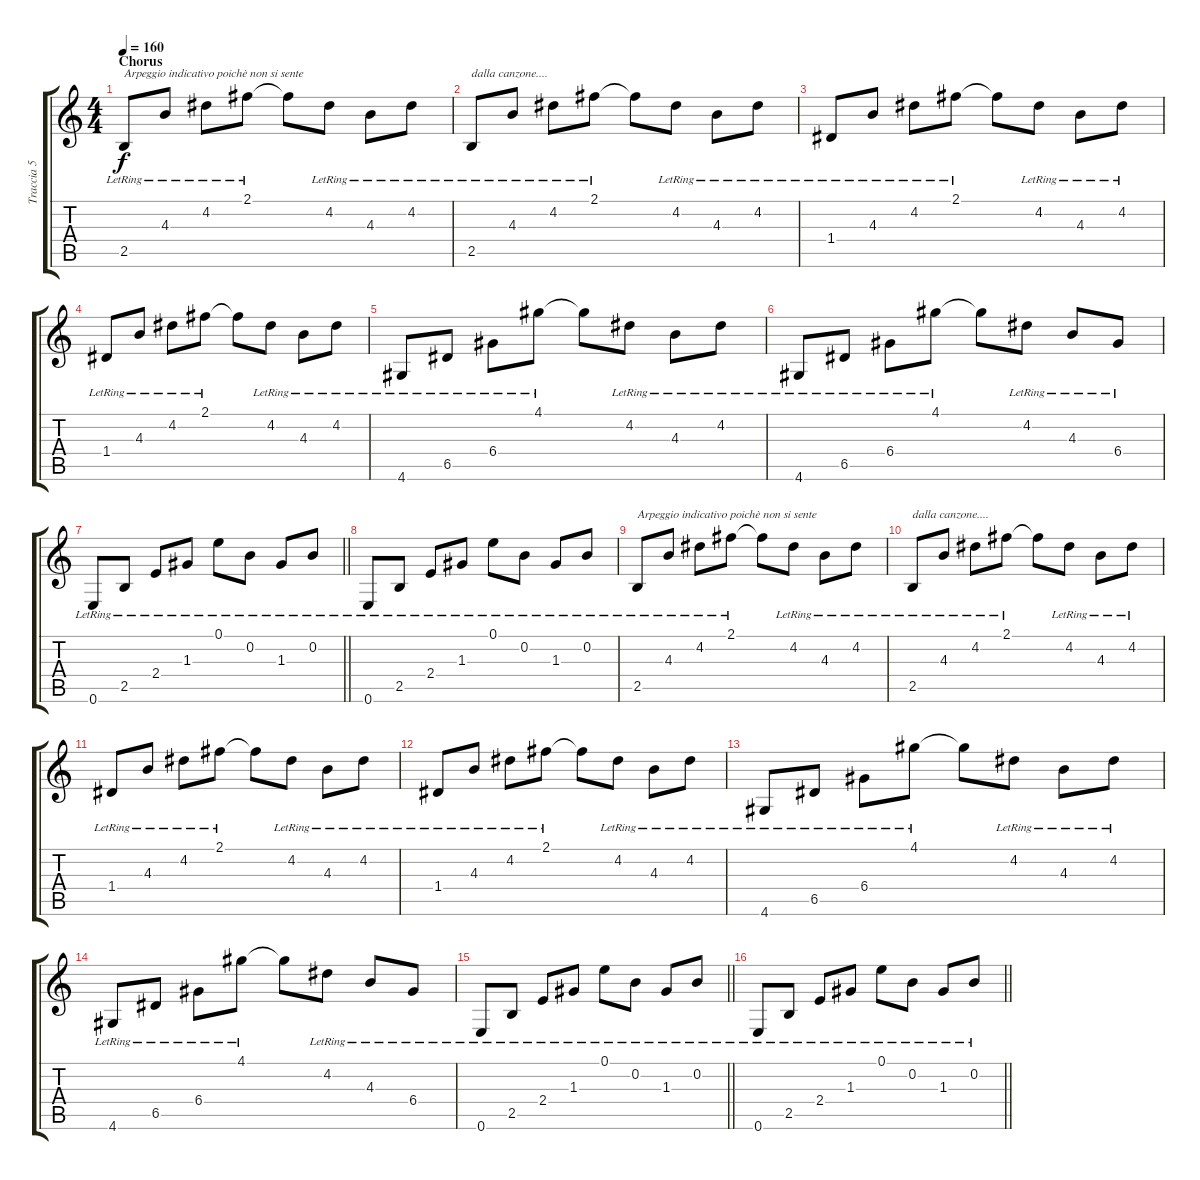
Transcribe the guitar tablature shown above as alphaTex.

\track ("Traccia 5" "Traccia 5") {instrument electricguitarjazz}
\staff {score tabs}
\tuning (E4 B3 G3 D3 A2 E2) {hide}
\ts (4 4)
\section ("" "Chorus")
\tempo 160
\clef g2
\ks c
2.5{lr}.8{txt "Arpeggio indicativo poichè non si sente" dy f volume 10 instrument acousticguitarsteel} 4.3{lr}.8 4.2{lr}.8 2.1{lr}.8 2.1{t}.8 4.2{lr}.8 4.3{lr}.8 4.2{lr}.8 |
2.5{lr}.8{txt "dalla canzone...."} 4.3{lr}.8 4.2{lr}.8 2.1{lr}.8 2.1{t}.8 4.2{lr}.8 4.3{lr}.8 4.2{lr}.8 |
1.4{lr}.8 4.3{lr}.8 4.2{lr}.8 2.1{lr}.8 2.1{t}.8 4.2{lr}.8 4.3{lr}.8 4.2{lr}.8 |
1.4{lr}.8 4.3{lr}.8 4.2{lr}.8 2.1{lr}.8 2.1{t}.8 4.2{lr}.8 4.3{lr}.8 4.2{lr}.8 |
4.6{lr}.8 6.5{lr}.8 6.4{lr}.8 4.1{lr}.8 4.1{t}.8 4.2{lr}.8 4.3{lr}.8 4.2{lr}.8 |
4.6{lr}.8 6.5{lr}.8 6.4{lr}.8 4.1{lr}.8 4.1{t}.8 4.2{lr}.8 4.3{lr}.8 6.4{lr}.8 |
\barLineRight lightlight
0.6{lr}.8 2.5{lr}.8 2.4{lr}.8 1.3{lr}.8 0.1{lr}.8 0.2{lr}.8 1.3{lr}.8 0.2{lr}.8 |
0.6{lr}.8 2.5{lr}.8 2.4{lr}.8 1.3{lr}.8 0.1{lr}.8 0.2{lr}.8 1.3{lr}.8 0.2{lr}.8 |
2.5{lr}.8{txt "Arpeggio indicativo poichè non si sente" volume 10 instrument acousticguitarsteel} 4.3{lr}.8 4.2{lr}.8 2.1{lr}.8 2.1{t}.8 4.2{lr}.8 4.3{lr}.8 4.2{lr}.8 |
2.5{lr}.8{txt "dalla canzone...."} 4.3{lr}.8 4.2{lr}.8 2.1{lr}.8 2.1{t}.8 4.2{lr}.8 4.3{lr}.8 4.2{lr}.8 |
1.4{lr}.8 4.3{lr}.8 4.2{lr}.8 2.1{lr}.8 2.1{t}.8 4.2{lr}.8 4.3{lr}.8 4.2{lr}.8 |
1.4{lr}.8 4.3{lr}.8 4.2{lr}.8 2.1{lr}.8 2.1{t}.8 4.2{lr}.8 4.3{lr}.8 4.2{lr}.8 |
4.6{lr}.8 6.5{lr}.8 6.4{lr}.8 4.1{lr}.8 4.1{t}.8 4.2{lr}.8 4.3{lr}.8 4.2{lr}.8 |
4.6{lr}.8 6.5{lr}.8 6.4{lr}.8 4.1{lr}.8 4.1{t}.8 4.2{lr}.8 4.3{lr}.8 6.4{lr}.8 |
\barLineRight lightlight
0.6{lr}.8 2.5{lr}.8 2.4{lr}.8 1.3{lr}.8 0.1{lr}.8 0.2{lr}.8 1.3{lr}.8 0.2{lr}.8 |
\barLineRight lightlight
0.6{lr}.8 2.5{lr}.8 2.4{lr}.8 1.3{lr}.8 0.1{lr}.8 0.2{lr}.8 1.3{lr}.8 0.2{lr}.8
